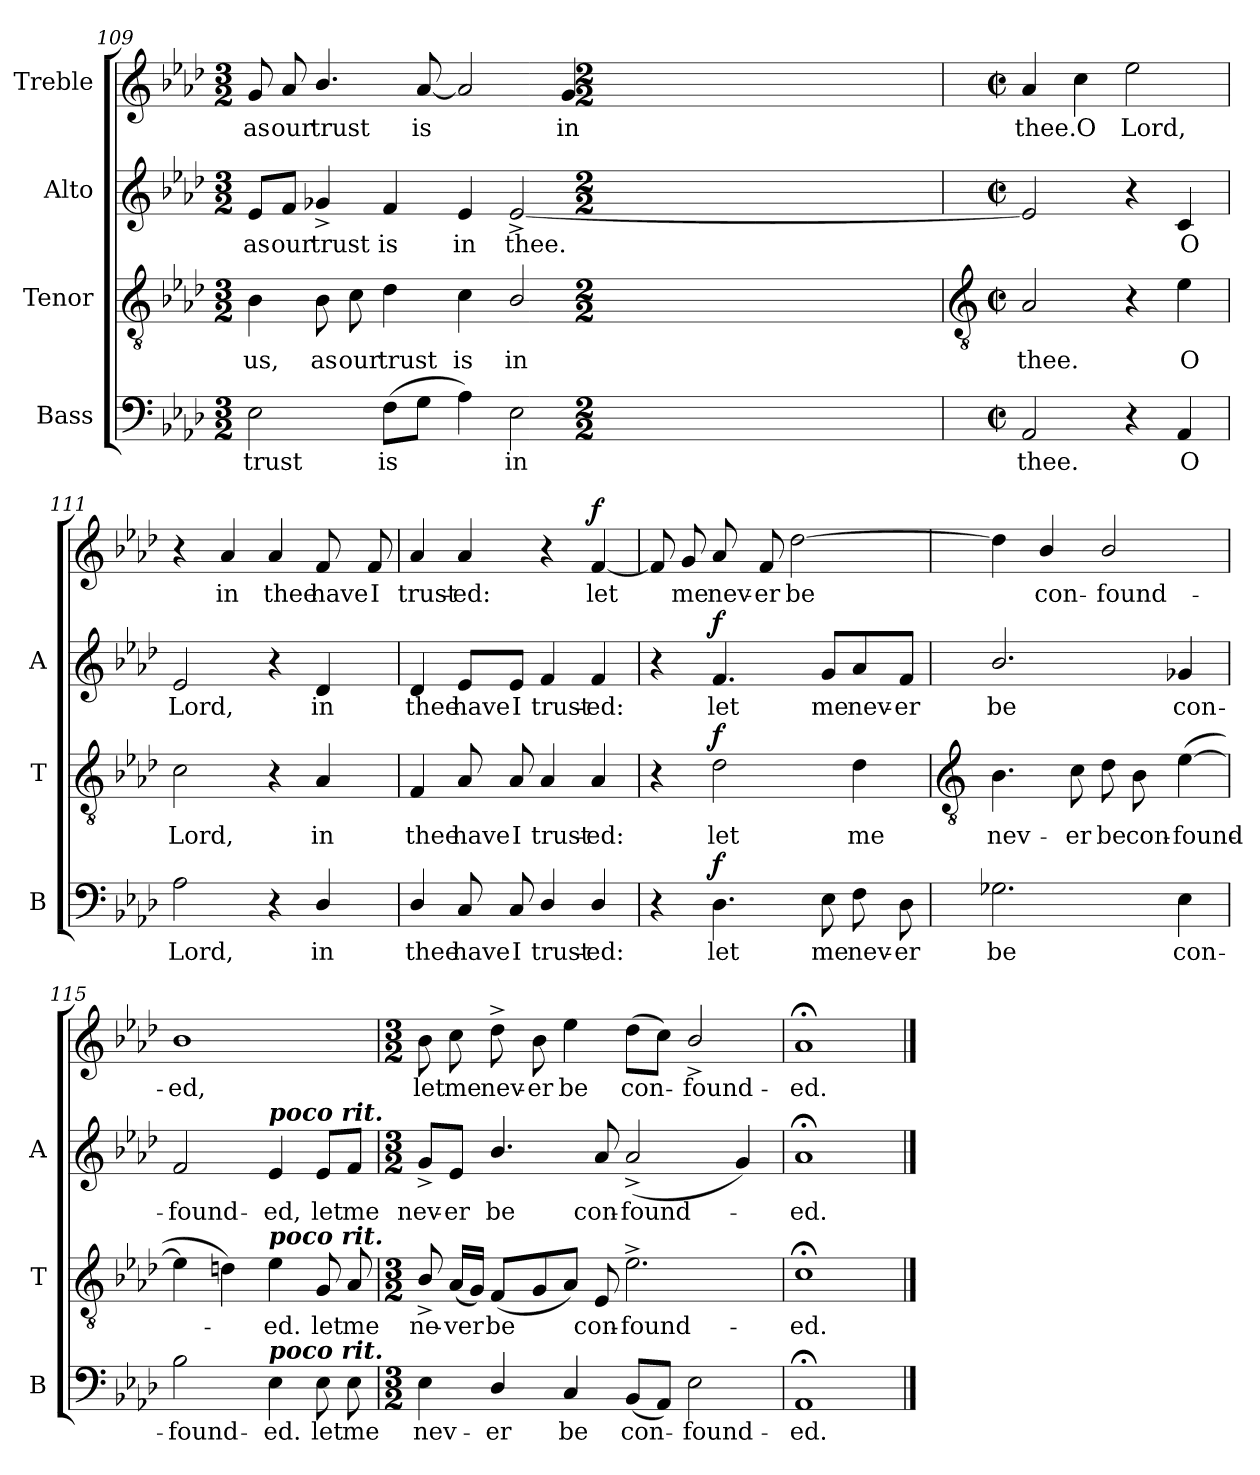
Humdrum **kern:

**kern	**text	**dynam	**kern	**text	**dynam	**kern	**text	**dynam	**kern	**text	**dynam
*part4	*part4	*part4	*part3	*part3	*part3	*part2	*part2	*part2	*part1	*part1	*part1
*staff4	*staff4	*staff4	*staff3	*staff3	*staff3	*staff2	*staff2	*staff2	*staff1	*staff1	*staff1
*I"Bass	*	*	*I"Tenor	*	*	*I"Alto	*	*	*I"Treble	*	*
*I'B	*	*	*I'T	*	*	*I'A	*	*	*	*	*
*clefF4	*	*	*clefGv2	*	*	*clefG2	*	*	*clefG2	*	*
*k[b-e-a-d-]	*	*	*k[b-e-a-d-]	*	*	*k[b-e-a-d-]	*	*	*k[b-e-a-d-]	*	*
*A-:	*	*	*A-:	*	*	*A-:	*	*	*A-:	*	*
*M3/2	*	*	*M3/2	*	*	*M3/2	*	*	*M3/2	*	*
=109	=109	=109	=109	=109	=109	=109	=109	=109	=109	=109	=109
!	!LO:LY:b	!	!	!LO:LY:b	!	!	!LO:LY:b	!	!	!LO:LY:b	!
2E-	trust	.	4B-	us,	.	8e-/L	as	.	8g	as	.
!	!	!	!	!	!	!	!LO:LY:b	!	!	!LO:LY:b	!
.	.	.	.	.	.	8f/J	our	.	8a-	our	.
!	!	!	!	!LO:LY:b	!	!	!LO:LY:b	!	!	!LO:LY:b	!
.	.	.	8B-	as	.	4g-X^	trust	.	4.b-/	trust	.
!	!	!	!	!LO:LY:b	!	!	!	!	!	!	!
.	.	.	8c	our	.	.	.	.	.	.	.
!	!LO:LY:b	!	!	!LO:LY:b	!	!	!LO:LY:b	!	!	!	!
(>8FL	is	.	4d-	trust	.	4f	is	.	.	.	.
!	!	!	!	!	!	!	!	!	!	!LO:LY:b	!
8GJ	.	.	.	.	.	.	.	.	[8a-	is	.
!	!	!	!	!LO:LY:b	!	!	!LO:LY:b	!	!	!	!
4A-)	.	.	4c	is	.	4e-	in	.	2a-]	.	.
!	!LO:LY:b	!	!	!LO:LY:b	!	!	!LO:LY:b	!	!	!	!
2E-	in	.	2B-/	in	.	[2e-^	thee.	.	.	.	.
!	!	!	!	!	!	!	!	!	!	!LO:LY:b	!
.	.	.	.	.	.	.	.	.	4g	in	.
*M2/2	*	*	*M2/2	*	*	*M2/2	*	*	*M2/2	*	*
*met(c|)	*	*	*met(c|)	*	*	*met(c|)	*	*	*met(c|)	*	*
!!LO:LB:g=z
=110	=110	=110	=110	=110	=110	=110	=110	=110	=110	=110	=110
*	*	*	*clefGv2	*	*	*	*	*	*	*	*
*M2/2	*	*	*M2/2	*	*	*M2/2	*	*	*M2/2	*	*
*met(c|)	*	*	*met(c|)	*	*	*met(c|)	*	*	*met(c|)	*	*
!	!LO:LY:b	!	!	!LO:LY:b	!	!	!	!	!	!LO:LY:b	!
2AA-	thee.	.	2A-	thee.	.	2e-]	.	.	4a-	thee.	.
!	!	!	!	!	!	!	!	!	!	!LO:LY:b	!
.	.	.	.	.	.	.	.	.	4cc	O	.
!	!	!	!	!	!	!	!	!	!	!LO:LY:b	!
4r	.	.	4r	.	.	4r	.	.	2ee-	Lord,	.
!	!LO:LY:b	!	!	!LO:LY:b	!	!	!LO:LY:b	!	!	!	!
4AA-	O	.	4e-	O	.	4c	O	.	.	.	.
=111	=111	=111	=111	=111	=111	=111	=111	=111	=111	=111	=111
!	!LO:LY:b	!	!	!LO:LY:b	!	!	!LO:LY:b	!	!	!	!
2A-	Lord,	.	2c	Lord,	.	2e-	Lord,	.	4r	.	.
!	!	!	!	!	!	!	!	!	!	!LO:LY:b	!
.	.	.	.	.	.	.	.	.	4a-	in	.
!	!	!	!	!	!	!	!	!	!	!LO:LY:b	!
4r	.	.	4r	.	.	4r	.	.	4a-	thee	.
!	!LO:LY:b	!	!	!LO:LY:b	!	!	!LO:LY:b	!	!	!LO:LY:b	!
4D-/	in	.	4A-	in	.	4d-	in	.	8f	have	.
!	!	!	!	!	!	!	!	!	!	!LO:LY:b	!
.	.	.	.	.	.	.	.	.	8f	I	.
=112	=112	=112	=112	=112	=112	=112	=112	=112	=112	=112	=112
!	!LO:LY:b	!	!	!LO:LY:b	!	!	!LO:LY:b	!	!	!LO:LY:b	!
4D-/	thee	.	4F	thee	.	4d-	thee	.	4a-	trust-	.
!	!LO:LY:b	!	!	!LO:LY:b	!	!	!LO:LY:b	!	!	!LO:LY:b	!
8C	have	.	8A-	have	.	8e-/L	have	.	4a-	-ed:	.
!	!LO:LY:b	!	!	!LO:LY:b	!	!	!LO:LY:b	!	!	!	!
8C	I	.	8A-	I	.	8e-/J	I	.	.	.	.
!	!LO:LY:b	!	!	!LO:LY:b	!	!	!LO:LY:b	!	!	!	!
4D-/	trust-	.	4A-	trust-	.	4f	trust-	.	4r	.	.
!	!LO:LY:b	!	!	!LO:LY:b	!	!	!LO:LY:b	!	!	!LO:LY:b	!LO:DY:b
4D-/	-ed:	.	4A-	-ed:	.	4f	-ed:	.	[4f	let	f
=113	=113	=113	=113	=113	=113	=113	=113	=113	=113	=113	=113
4r	.	.	4r	.	.	4r	.	.	8f]	.	.
!	!	!	!	!	!	!	!	!	!	!LO:LY:b	!
.	.	.	.	.	.	.	.	.	8g	me	.
!	!LO:LY:b	!LO:DY:b	!	!LO:LY:b	!LO:DY:b	!	!LO:LY:b	!LO:DY:b	!	!LO:LY:b	!
4.D-	let	f	2d-	let	f	4.f	let	f	8a-	nev-	.
!	!	!	!	!	!	!	!	!	!	!LO:LY:b	!
.	.	.	.	.	.	.	.	.	8f	-er	.
!	!	!	!	!	!	!	!	!	!	!LO:LY:b	!
.	.	.	.	.	.	.	.	.	[2dd-	be	.
!	!LO:LY:b	!	!	!	!	!	!LO:LY:b	!	!	!	!
8E-	me	.	.	.	.	8g/L	me	.	.	.	.
!	!LO:LY:b	!	!	!LO:LY:b	!	!	!LO:LY:b	!	!	!	!
8F	nev-	.	4d-	me	.	8a-/	nev-	.	.	.	.
!	!LO:LY:b	!	!	!	!	!	!LO:LY:b	!	!	!	!
8D-	-er	.	.	.	.	8f/J	-er	.	.	.	.
!!LO:LB:g=z
=114	=114	=114	=114	=114	=114	=114	=114	=114	=114	=114	=114
*	*	*	*clefGv2	*	*	*	*	*	*	*	*
!	!LO:LY:b	!	!	!LO:LY:b	!	!	!LO:LY:b	!	!	!	!
2.G-X	be	.	4.B-	nev-	.	2.b-/	be	.	4dd-]	.	.
!	!	!	!	!	!	!	!	!	!	!LO:LY:b	!
.	.	.	.	.	.	.	.	.	4b-/	con-	.
!	!	!	!	!LO:LY:b	!	!	!	!	!	!	!
.	.	.	8c	-er	.	.	.	.	.	.	.
!	!	!	!	!LO:LY:b	!	!	!	!	!	!LO:LY:b	!
.	.	.	8d-	be	.	.	.	.	2b-/	-found-	.
!	!	!	!	!LO:LY:b	!	!	!	!	!	!	!
.	.	.	8B-	con-	.	.	.	.	.	.	.
!	!LO:LY:b	!	!	!LO:LY:b	!	!	!LO:LY:b	!	!	!	!
4E-	con-	.	(>[4e-	-found-	.	4g-X	con-	.	.	.	.
=115	=115	=115	=115	=115	=115	=115	=115	=115	=115	=115	=115
!	!LO:LY:b	!	!	!	!	!	!LO:LY:b	!	!	!LO:LY:b	!
2B-	-found-	.	4e-]	.	.	2f	-found-	.	1b-	-ed,	.
.	.	.	4dn)	.	.	.	.	.	.	.	.
!	!	!	!	!	!	!LO:TX:a:Bi:t=poco rit.	!	!	!	!	!
!	!	!	!LO:TX:a:Bi:t=poco rit.	!	!	!	!	!	!	!	!
!LO:TX:a:Bi:t=poco rit.	!	!	!	!	!	!	!	!	!	!	!
!	!LO:LY:b	!	!	!LO:LY:b	!	!	!LO:LY:b	!	!	!	!
4E-	-ed.	.	4e-	ed.	.	4e-	-ed,	.	.	.	.
!	!LO:LY:b	!	!	!LO:LY:b	!	!	!LO:LY:b	!	!	!	!
8E-	let	.	8G	let	.	8e-/L	let	.	.	.	.
!	!LO:LY:b	!	!	!LO:LY:b	!	!	!LO:LY:b	!	!	!	!
8E-	me	.	8A-	me	.	8f/J	me	.	.	.	.
=116	=116	=116	=116	=116	=116	=116	=116	=116	=116	=116	=116
*M3/2	*	*	*M3/2	*	*	*M3/2	*	*	*M3/2	*	*
!	!LO:LY:b	!	!	!LO:LY:b	!	!	!LO:LY:b	!	!	!LO:LY:b	!
4E-	nev-	.	8B-^/	ne-	.	8g^/L	nev-	.	8b-	let	.
!	!	!	!	!LO:LY:b	!	!	!LO:LY:b	!	!	!LO:LY:b	!
.	.	.	(<16A-LL	-ver	.	8e-/J	-er	.	8cc	me	.
.	.	.	16GJJ)	.	.	.	.	.	.	.	.
!	!LO:LY:b	!	!	!LO:LY:b	!	!	!LO:LY:b	!	!	!LO:LY:b	!
4D-/	-er	.	(<8FL	be	.	4.b-/	be	.	8dd-^	nev-	.
!	!	!	!	!	!	!	!	!	!	!LO:LY:b	!
.	.	.	8G	.	.	.	.	.	8b-	-er	.
!	!LO:LY:b	!	!	!	!	!	!	!	!	!LO:LY:b	!
4C	be	.	8A-J)	.	.	.	.	.	4ee-	be	.
!	!	!	!	!LO:LY:b	!	!	!LO:LY:b	!	!	!	!
.	.	.	8E-	con-	.	8a-	con-	.	.	.	.
!	!LO:LY:b	!	!	!LO:LY:b	!	!	!LO:LY:b	!	!	!LO:LY:b	!
(<8BB-L	con-	.	2.e-^	-found-	.	(<2a-^	-found-	.	(>8dd-L	con-	.
8AA-J)	.	.	.	.	.	.	.	.	8ccJ)	.	.
!	!LO:LY:b	!	!	!	!	!	!	!	!	!LO:LY:b	!
2E-	found-	.	.	.	.	.	.	.	2b-^/	found-	.
.	.	.	.	.	.	4g)	.	.	.	.	.
=117	=117	=117	=117	=117	=117	=117	=117	=117	=117	=117	=117
!	!LO:LY:b	!	!	!LO:LY:b	!	!	!LO:LY:b	!	!	!LO:LY:b	!
1AA-;<	-ed.	.	1c;<	-ed.	.	1a-;<	ed.	.	1a-;<	-ed.	.
==	==	==	==	==	==	==	==	==	==	==	==
*-	*-	*-	*-	*-	*-	*-	*-	*-	*-	*-	*-
